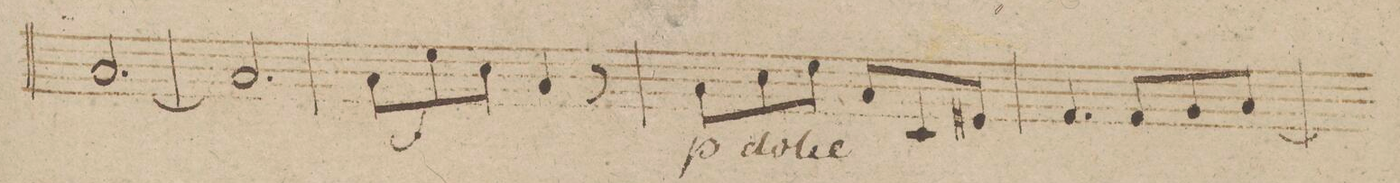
**kern	**dynam
*I"Viola.	*
*clefC3	*
*k[b-e-]	*
*M6/8	*
[2.B-/	.
=13	=13
2.B-/]	.
=14	=14
8B-\L	.
8f\	f
8d\J	.
4B-/	.
8r	.
=15	=15
8B-\L	p
8d\	.
8f\J	.
8B-/L	.
8D/	.
8F#X/J	.
=16	=16
4.G/	.
8G/L	.
8A/	.
[8B-/J	.
=17	=17
*-	*-
